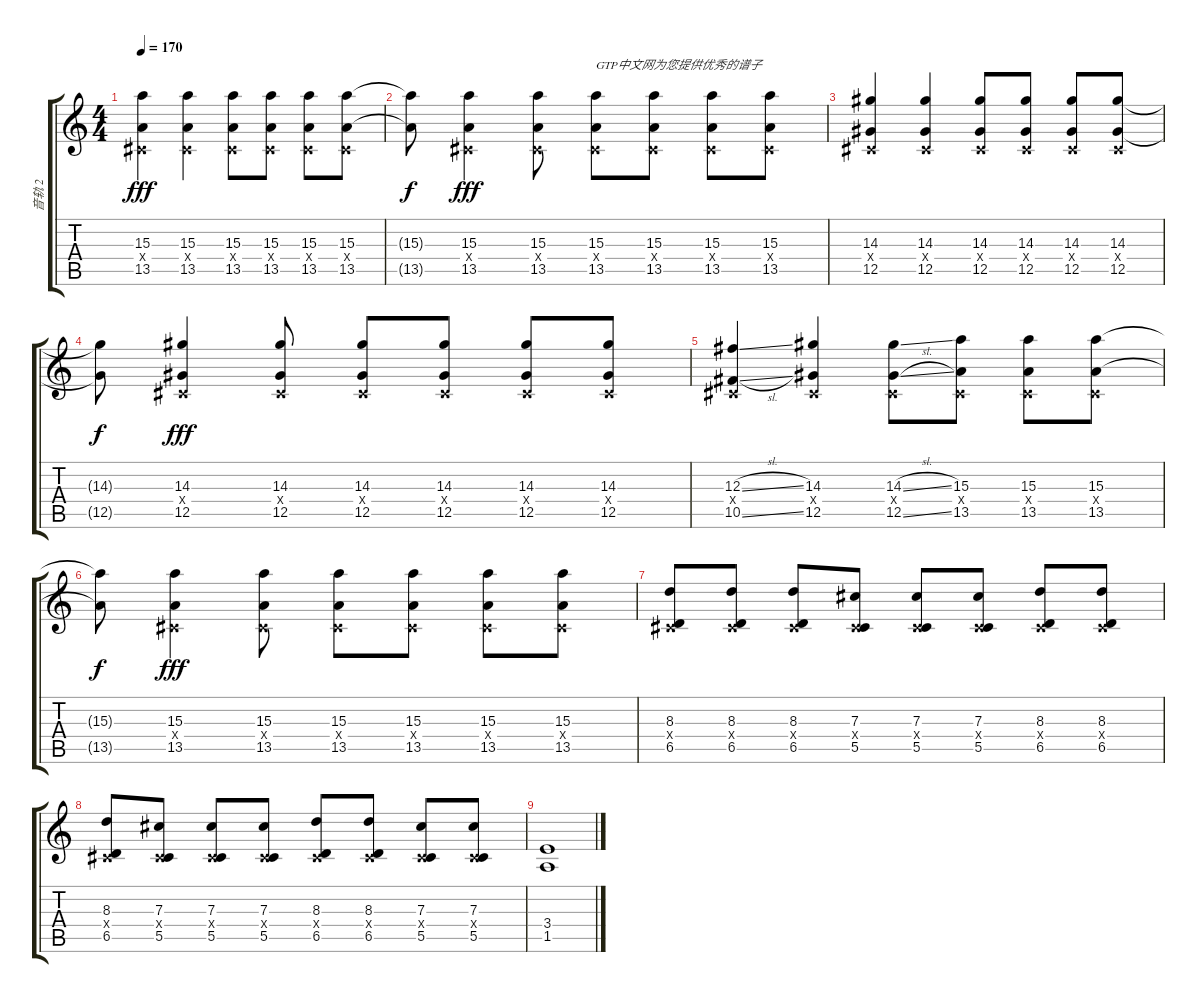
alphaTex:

\track ("音轨 2" "音轨 2") {instrument distortionguitar}
\staff {score tabs}
\tuning (Eb4 Bb3 Gb3 Db3 Ab2 Eb2) {hide}
\ts (4 4)
\tempo 170
\clef g2
\ks c
(15.3 0.4{x} 13.5).4{dy fff} (15.3 0.4{x} 13.5).4 (15.3 0.4{x} 13.5).8 (15.3 0.4{x} 13.5).8 (15.3 0.4{x} 13.5).8 (15.3 0.4{x} 13.5).8 |
(15.3{t} 13.5{t}).8{dy f} (15.3 0.4{x} 13.5).4{dy fff} (15.3 0.4{x} 13.5).8 (15.3 0.4{x} 13.5).8{txt "GTP中文网为您提供优秀的谱子"} (15.3 0.4{x} 13.5).8 (15.3 0.4{x} 13.5).8 (15.3 0.4{x} 13.5).8 |
(14.3 0.4{x} 12.5).4 (14.3 0.4{x} 12.5).4 (14.3 0.4{x} 12.5).8 (14.3 0.4{x} 12.5).8 (14.3 0.4{x} 12.5).8 (14.3 0.4{x} 12.5).8 |
(14.3{t} 12.5{t}).8{dy f} (14.3 0.4{x} 12.5).4{dy fff} (14.3 0.4{x} 12.5).8 (14.3 0.4{x} 12.5).8 (14.3 0.4{x} 12.5).8 (14.3 0.4{x} 12.5).8 (14.3 0.4{x} 12.5).8 |
(12.3{sl} 0.4{x} 10.5{sl}).4 (14.3 0.4{x} 12.5).4 (14.3{sl} 0.4{x} 12.5{sl}).8 (15.3 0.4{x} 13.5).8 (15.3 0.4{x} 13.5).8 (15.3 0.4{x} 13.5).8 |
(15.3{t} 13.5{t}).8{dy f} (15.3 0.4{x} 13.5).4{dy fff} (15.3 0.4{x} 13.5).8 (15.3 0.4{x} 13.5).8 (15.3 0.4{x} 13.5).8 (15.3 0.4{x} 13.5).8 (15.3 0.4{x} 13.5).8 |
(8.3 0.4{x} 6.5).8 (8.3 0.4{x} 6.5).8 (8.3 0.4{x} 6.5).8 (7.3 0.4{x} 5.5).8 (7.3 0.4{x} 5.5).8 (7.3 0.4{x} 5.5).8 (8.3 0.4{x} 6.5).8 (8.3 0.4{x} 6.5).8 |
(8.3 0.4{x} 6.5).8 (7.3 0.4{x} 5.5).8 (7.3 0.4{x} 5.5).8 (7.3 0.4{x} 5.5).8 (8.3 0.4{x} 6.5).8 (8.3 0.4{x} 6.5).8 (7.3 0.4{x} 5.5).8 (7.3 0.4{x} 5.5).8 |
(3.4 1.5).1
